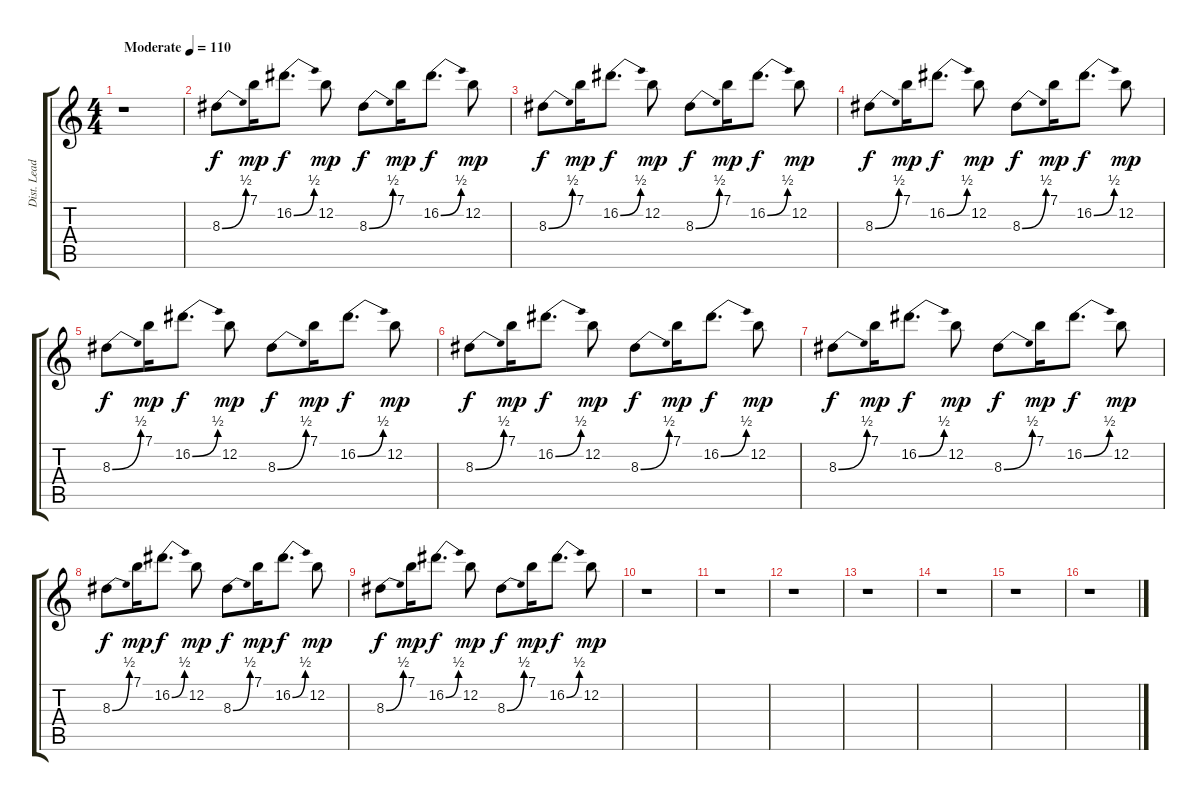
\track ("Dist. Lead" "Dist. Lead") {instrument distortionguitar}
\staff {score tabs}
\tuning (E4 B3 G3 D3 A2 E2) {hide}
\ts (4 4)
\tempo (110 "Moderate")
\clef g2
\ks c
r.1{dy f instrument distortionguitar} |
8.3{be (bend 0 0 60 2)}.8 7.1.16{dy mp} 16.2{be (bend 0 0 60 2)}.8{d dy f} 12.2.8{dy mp} 8.3{be (bend 0 0 60 2)}.8{dy f} 7.1.16{dy mp} 16.2{be (bend 0 0 60 2)}.8{d dy f} 12.2.8{dy mp} |
8.3{be (bend 0 0 60 2)}.8{dy f} 7.1.16{dy mp} 16.2{be (bend 0 0 60 2)}.8{d dy f} 12.2.8{dy mp} 8.3{be (bend 0 0 60 2)}.8{dy f} 7.1.16{dy mp} 16.2{be (bend 0 0 60 2)}.8{d dy f} 12.2.8{dy mp} |
8.3{be (bend 0 0 60 2)}.8{dy f} 7.1.16{dy mp} 16.2{be (bend 0 0 60 2)}.8{d dy f} 12.2.8{dy mp} 8.3{be (bend 0 0 60 2)}.8{dy f} 7.1.16{dy mp} 16.2{be (bend 0 0 60 2)}.8{d dy f} 12.2.8{dy mp} |
8.3{be (bend 0 0 60 2)}.8{dy f} 7.1.16{dy mp} 16.2{be (bend 0 0 60 2)}.8{d dy f} 12.2.8{dy mp} 8.3{be (bend 0 0 60 2)}.8{dy f} 7.1.16{dy mp} 16.2{be (bend 0 0 60 2)}.8{d dy f} 12.2.8{dy mp} |
8.3{be (bend 0 0 60 2)}.8{dy f} 7.1.16{dy mp} 16.2{be (bend 0 0 60 2)}.8{d dy f} 12.2.8{dy mp} 8.3{be (bend 0 0 60 2)}.8{dy f} 7.1.16{dy mp} 16.2{be (bend 0 0 60 2)}.8{d dy f} 12.2.8{dy mp} |
8.3{be (bend 0 0 60 2)}.8{dy f} 7.1.16{dy mp} 16.2{be (bend 0 0 60 2)}.8{d dy f} 12.2.8{dy mp} 8.3{be (bend 0 0 60 2)}.8{dy f} 7.1.16{dy mp} 16.2{be (bend 0 0 60 2)}.8{d dy f} 12.2.8{dy mp} |
8.3{be (bend 0 0 60 2)}.8{dy f} 7.1.16{dy mp} 16.2{be (bend 0 0 60 2)}.8{d dy f} 12.2.8{dy mp} 8.3{be (bend 0 0 60 2)}.8{dy f} 7.1.16{dy mp} 16.2{be (bend 0 0 60 2)}.8{d dy f} 12.2.8{dy mp} |
8.3{be (bend 0 0 60 2)}.8{dy f} 7.1.16{dy mp} 16.2{be (bend 0 0 60 2)}.8{d dy f} 12.2.8{dy mp} 8.3{be (bend 0 0 60 2)}.8{dy f} 7.1.16{dy mp} 16.2{be (bend 0 0 60 2)}.8{d dy f} 12.2.8{dy mp} |
r.1 |
r.1 |
r.1 |
r.1 |
r.1 |
r.1 |
r.1
